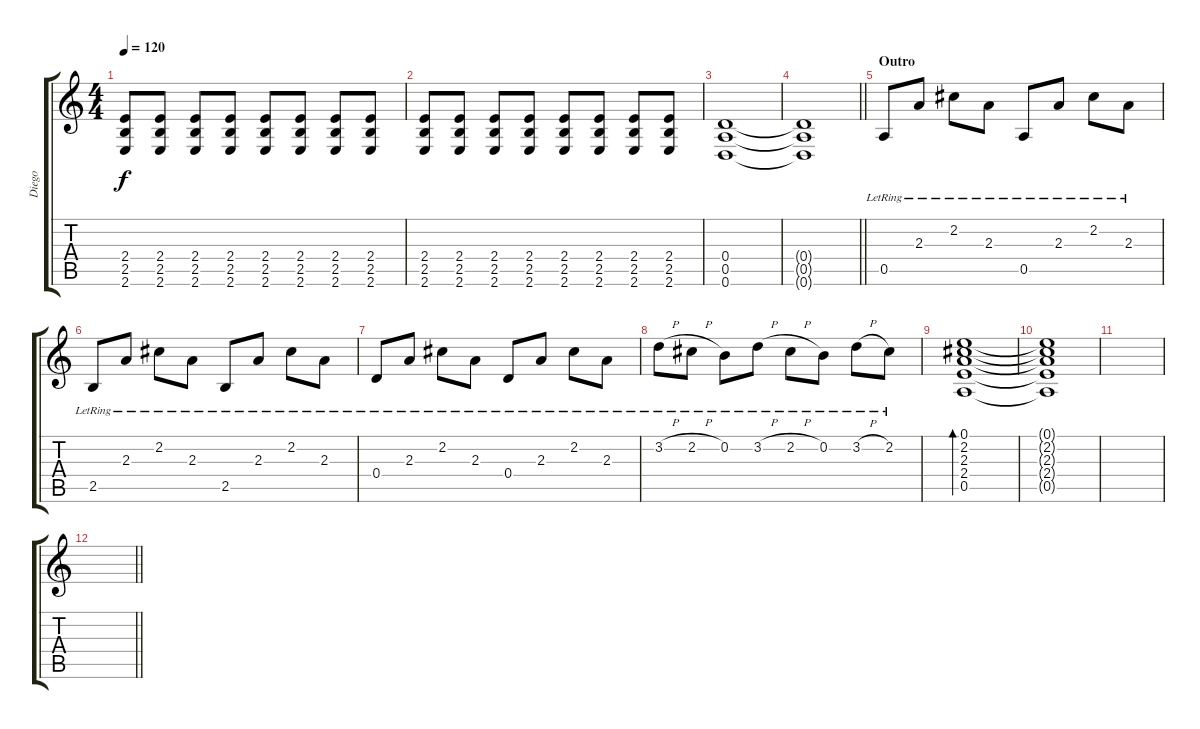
\track ("Diego" "Diego") {instrument acousticguitarsteel}
\staff {score tabs}
\tuning (E4 B3 G3 D3 A2 D2) {hide}
\ts (4 4)
\tempo 120
\clef g2
\ks c
(2.4 2.5 2.6).8{dy f} (2.4 2.5 2.6).8 (2.4 2.5 2.6).8 (2.4 2.5 2.6).8 (2.4 2.5 2.6).8 (2.4 2.5 2.6).8 (2.4 2.5 2.6).8 (2.4 2.5 2.6).8 |
(2.4 2.5 2.6).8 (2.4 2.5 2.6).8 (2.4 2.5 2.6).8 (2.4 2.5 2.6).8 (2.4 2.5 2.6).8 (2.4 2.5 2.6).8 (2.4 2.5 2.6).8 (2.4 2.5 2.6).8 |
(0.4 0.5 0.6).1 |
\barLineRight lightlight
(0.4{t} 0.5{t} 0.6{t}).1 |
\section ("" "Outro")
0.5{lr}.8{instrument acousticguitarsteel} 2.3{lr}.8 2.2{lr}.8 2.3{lr}.8 0.5{lr}.8 2.3{lr}.8 2.2{lr}.8 2.3{lr}.8 |
2.5{lr}.8 2.3{lr}.8 2.2{lr}.8 2.3{lr}.8 2.5{lr}.8 2.3{lr}.8 2.2{lr}.8 2.3{lr}.8 |
0.4{lr}.8 2.3{lr}.8 2.2{lr}.8 2.3{lr}.8 0.4{lr}.8 2.3{lr}.8 2.2{lr}.8 2.3{lr}.8 |
3.2{h lr}.8 2.2{h lr}.8 0.2{lr}.8 3.2{h lr}.8 2.2{h lr}.8 0.2{lr}.8 3.2{h lr}.8 2.2{lr}.8 |
(0.1 2.2 2.3 2.4 0.5).1{bd 240} |
(0.1{t} 2.2{t} 2.3{t} 2.4{t} 0.5{t}).1 |
|
\barLineRight lightlight
